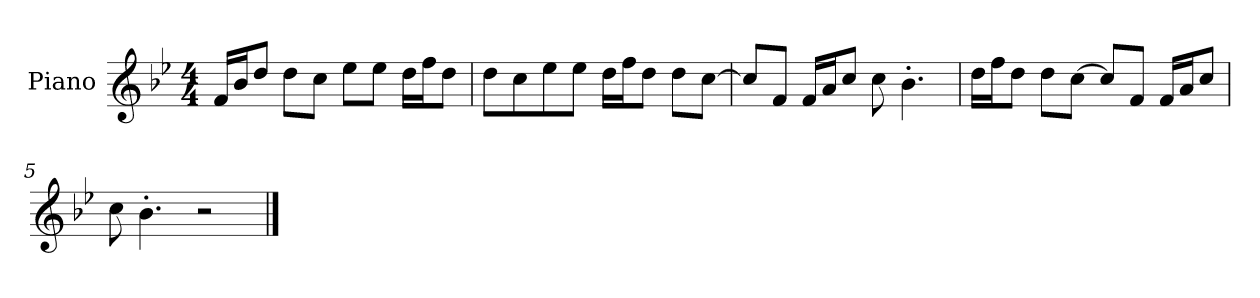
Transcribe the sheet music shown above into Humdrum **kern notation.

**kern
*part1
*staff1
*I"Piano
*I'P-no
*clefG2
*k[b-e-]
*M4/4
*MM90
=1
16f/LL
16b-/J
8dd/J
8dd\L
8cc\J
8ee-\L
8ee-\J
16dd\LL
16ff\J
8dd\J
=2
8dd\L
8cc\
8ee-\
8ee-\J
16dd\LL
16ff\J
8dd\J
8dd\L
[8cc\J
=3
8cc/L]
8f/J
16f/LL
16a/J
8cc/J
8cc\
4.b-'\
=4
16dd\LL
16ff\J
8dd\J
8dd\L
[8cc\J
8cc/L]
8f/J
16f/LL
16a/J
8cc/J
!!LO:LB:g=z
=5
8cc\
4.b-'\
2r
==
*-
